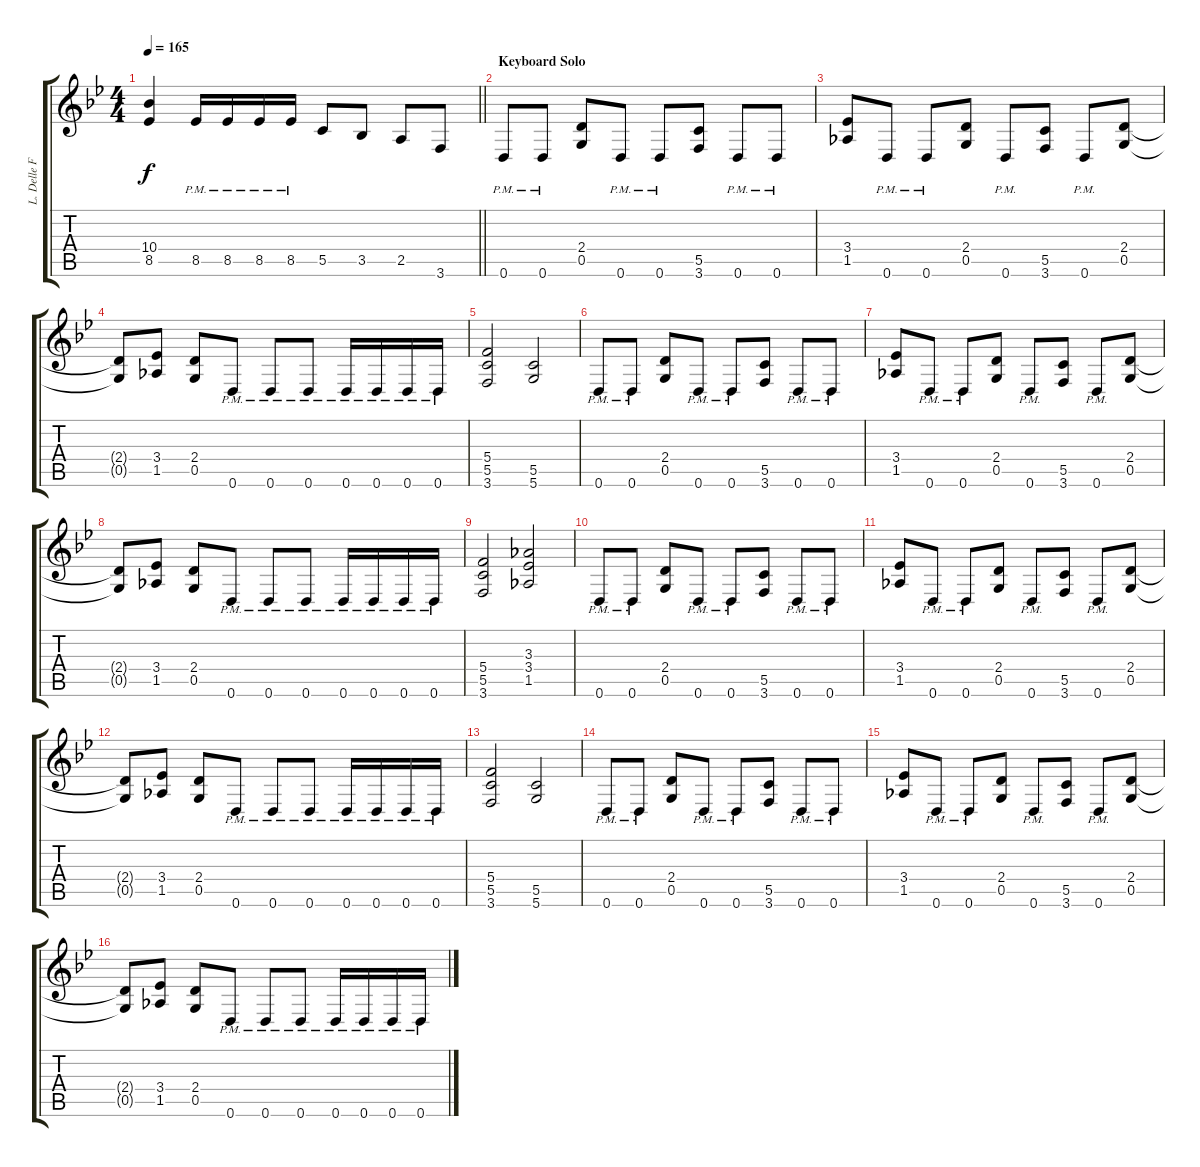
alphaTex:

\track ("L. Delle Fave (Dist. Guitar R)" "L. Delle F") {instrument overdrivenguitar}
\staff {score tabs}
\tuning (D4 A3 F3 C3 G2 D2) {hide}
\ts (4 4)
\tempo 165
\clef g2
\barLineRight lightlight
\ks gminor
(10.4 8.5).4{dy f} 8.5{pm}.16 8.5{pm}.16 8.5{pm}.16 8.5{pm}.16 5.5.8 3.5.8 2.5.8 3.6.8 |
\section ("" "Keyboard Solo")
0.6{pm}.8 0.6{pm}.8 (2.4 0.5).8 0.6{pm}.8 0.6{pm}.8 (5.5 3.6).8 0.6{pm}.8 0.6{pm}.8 |
(3.4 1.5).8 0.6{pm}.8 0.6{pm}.8 (2.4 0.5).8 0.6{pm}.8 (5.5 3.6).8 0.6{pm}.8 (2.4 0.5).8 |
(2.4{t} 0.5{t}).8 (3.4 1.5).8 (2.4 0.5).8 0.6{pm}.8 0.6{pm}.8 0.6{pm}.8 0.6{pm}.16 0.6{pm}.16 0.6{pm}.16 0.6{pm}.16 |
(5.4 5.5 3.6).2 (5.5 5.6).2 |
0.6{pm}.8 0.6{pm}.8 (2.4 0.5).8 0.6{pm}.8 0.6{pm}.8 (5.5 3.6).8 0.6{pm}.8 0.6{pm}.8 |
(3.4 1.5).8 0.6{pm}.8 0.6{pm}.8 (2.4 0.5).8 0.6{pm}.8 (5.5 3.6).8 0.6{pm}.8 (2.4 0.5).8 |
(2.4{t} 0.5{t}).8 (3.4 1.5).8 (2.4 0.5).8 0.6{pm}.8 0.6{pm}.8 0.6{pm}.8 0.6{pm}.16 0.6{pm}.16 0.6{pm}.16 0.6{pm}.16 |
(5.4 5.5 3.6).2 (3.3 3.4 1.5).2 |
0.6{pm}.8 0.6{pm}.8 (2.4 0.5).8 0.6{pm}.8 0.6{pm}.8 (5.5 3.6).8 0.6{pm}.8 0.6{pm}.8 |
(3.4 1.5).8 0.6{pm}.8 0.6{pm}.8 (2.4 0.5).8 0.6{pm}.8 (5.5 3.6).8 0.6{pm}.8 (2.4 0.5).8 |
(2.4{t} 0.5{t}).8 (3.4 1.5).8 (2.4 0.5).8 0.6{pm}.8 0.6{pm}.8 0.6{pm}.8 0.6{pm}.16 0.6{pm}.16 0.6{pm}.16 0.6{pm}.16 |
(5.4 5.5 3.6).2 (5.5 5.6).2 |
0.6{pm}.8 0.6{pm}.8 (2.4 0.5).8 0.6{pm}.8 0.6{pm}.8 (5.5 3.6).8 0.6{pm}.8 0.6{pm}.8 |
(3.4 1.5).8 0.6{pm}.8 0.6{pm}.8 (2.4 0.5).8 0.6{pm}.8 (5.5 3.6).8 0.6{pm}.8 (2.4 0.5).8 |
(2.4{t} 0.5{t}).8 (3.4 1.5).8 (2.4 0.5).8 0.6{pm}.8 0.6{pm}.8 0.6{pm}.8 0.6{pm}.16 0.6{pm}.16 0.6{pm}.16 0.6{pm}.16
